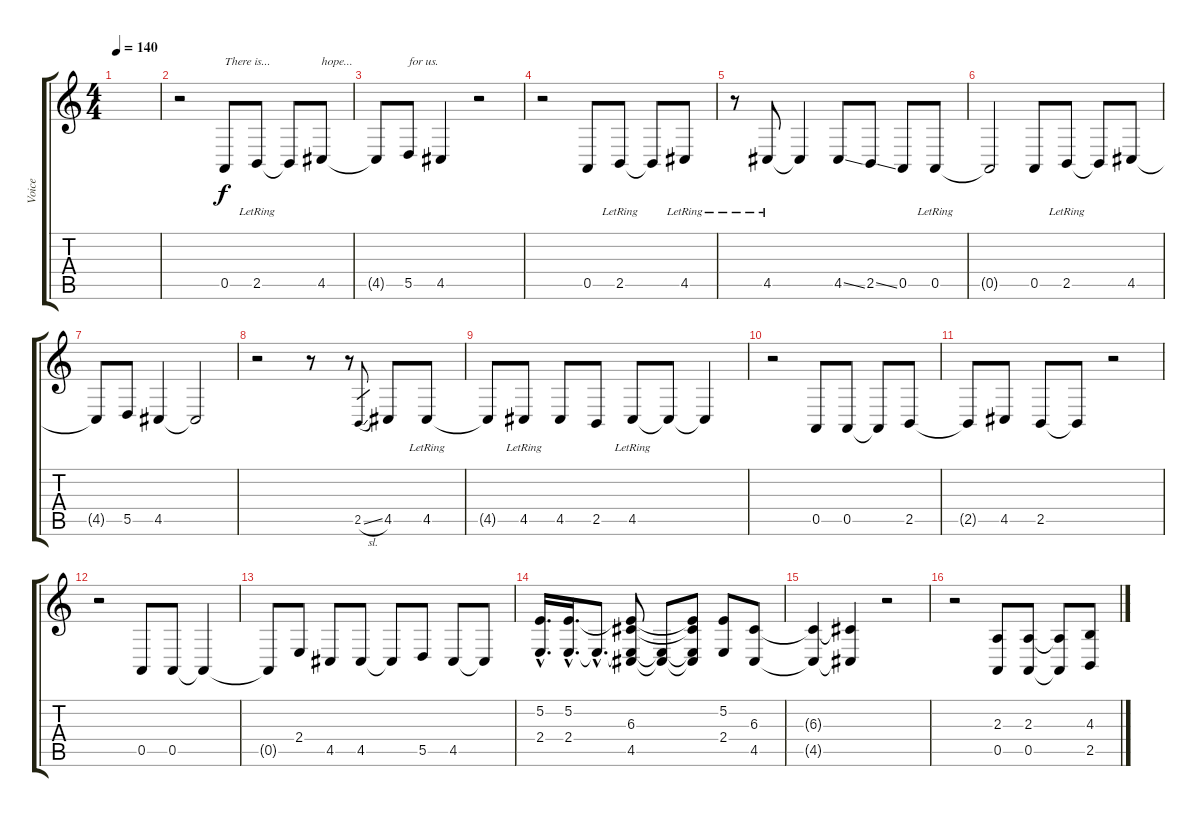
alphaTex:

\track ("Voice" "Voice") {instrument lead1square}
\staff {score tabs}
\tuning (E4 B3 G3 D3 A2 E2) {hide}
\ts (4 4)
\tempo 140
\clef g2
\ks c
|
r.2 0.5.8{txt "There is..."} 2.5{lr}.8 2.5{t}.8 4.5.8{txt "hope..."} |
4.5{t}.8 5.5.8{txt "for us."} 4.5.4 r.2 |
r.2 0.5.8 2.5{lr}.8 2.5{t}.8 4.5{lr}.8 |
r.8 4.5{lr}.8 4.5{t}.4 4.5{ss}.8 2.5{ss}.8 0.5.8 0.5{lr}.8 |
0.5{t}.2 0.5.8 2.5{lr}.8 2.5{t}.8 4.5.8 |
4.5{t}.8 5.5.8 4.5.4 4.5{t}.2 |
r.2 r.8 r.8 2.5{sl}.8{gr} 4.5.8 4.5{lr}.8 |
4.5{t}.8 4.5{lr}.8 4.5.8 2.5.8 4.5{lr}.8 4.5{t}.8 4.5{t}.4 |
r.2 0.5.8 0.5.8 0.5{t}.8 2.5.8 |
2.5{t}.8 4.5.8 2.5.8 2.5{t}.8 r.2 |
r.2 0.5.8 0.5.8 0.5{t}.4 |
0.5{t}.8 2.4.8 4.5.8 4.5.8 4.5{t}.8 5.5.8 4.5.8 4.5{t}.8 |
(5.2{hac} 2.4{hac}).16{d volume 16} (5.2{hac} 2.4{hac}).16{d} 2.4{hac t}.8{d} (5.2{t} 6.3 2.4{t} 4.5).8 (2.4{t} 4.5{t}).8 (5.2{t} 6.3{t} 2.4{t} 4.5{t}).8 (5.2 2.4).8 (6.3 4.5).8 |
(6.3{t} 4.5{t}).4 (6.3{t} 4.5{t}).4 r.2 |
r.2 (2.3 0.5).8 (2.3 0.5).8 (2.3{t} 0.5{t}).8 (4.3 2.5).8
